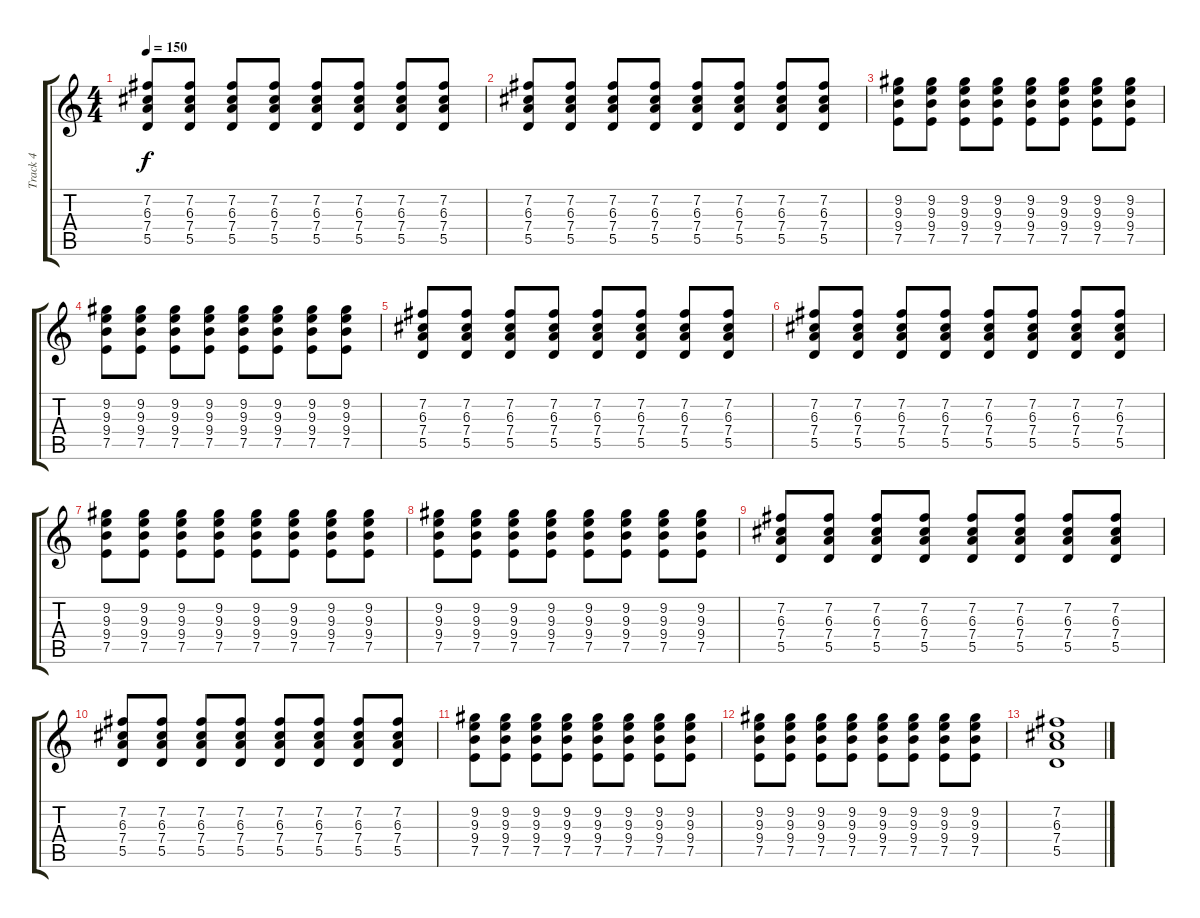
\track ("Track 4" "Track 4") {instrument acousticguitarsteel}
\staff {score tabs}
\tuning (E4 B3 G3 D3 A2 E2) {hide}
\ts (4 4)
\tempo 150
\clef g2
\ks c
(7.2 6.3 7.4 5.5).8{dy f} (7.2 6.3 7.4 5.5).8 (7.2 6.3 7.4 5.5).8 (7.2 6.3 7.4 5.5).8 (7.2 6.3 7.4 5.5).8 (7.2 6.3 7.4 5.5).8 (7.2 6.3 7.4 5.5).8 (7.2 6.3 7.4 5.5).8 |
(7.2 6.3 7.4 5.5).8 (7.2 6.3 7.4 5.5).8 (7.2 6.3 7.4 5.5).8 (7.2 6.3 7.4 5.5).8 (7.2 6.3 7.4 5.5).8 (7.2 6.3 7.4 5.5).8 (7.2 6.3 7.4 5.5).8 (7.2 6.3 7.4 5.5).8 |
(9.2 9.3 9.4 7.5).8 (9.2 9.3 9.4 7.5).8 (9.2 9.3 9.4 7.5).8 (9.2 9.3 9.4 7.5).8 (9.2 9.3 9.4 7.5).8 (9.2 9.3 9.4 7.5).8 (9.2 9.3 9.4 7.5).8 (9.2 9.3 9.4 7.5).8 |
(9.2 9.3 9.4 7.5).8 (9.2 9.3 9.4 7.5).8 (9.2 9.3 9.4 7.5).8 (9.2 9.3 9.4 7.5).8 (9.2 9.3 9.4 7.5).8 (9.2 9.3 9.4 7.5).8 (9.2 9.3 9.4 7.5).8 (9.2 9.3 9.4 7.5).8 |
(7.2 6.3 7.4 5.5).8 (7.2 6.3 7.4 5.5).8 (7.2 6.3 7.4 5.5).8 (7.2 6.3 7.4 5.5).8 (7.2 6.3 7.4 5.5).8 (7.2 6.3 7.4 5.5).8 (7.2 6.3 7.4 5.5).8 (7.2 6.3 7.4 5.5).8 |
(7.2 6.3 7.4 5.5).8 (7.2 6.3 7.4 5.5).8 (7.2 6.3 7.4 5.5).8 (7.2 6.3 7.4 5.5).8 (7.2 6.3 7.4 5.5).8 (7.2 6.3 7.4 5.5).8 (7.2 6.3 7.4 5.5).8 (7.2 6.3 7.4 5.5).8 |
(9.2 9.3 9.4 7.5).8 (9.2 9.3 9.4 7.5).8 (9.2 9.3 9.4 7.5).8 (9.2 9.3 9.4 7.5).8 (9.2 9.3 9.4 7.5).8 (9.2 9.3 9.4 7.5).8 (9.2 9.3 9.4 7.5).8 (9.2 9.3 9.4 7.5).8 |
(9.2 9.3 9.4 7.5).8 (9.2 9.3 9.4 7.5).8 (9.2 9.3 9.4 7.5).8 (9.2 9.3 9.4 7.5).8 (9.2 9.3 9.4 7.5).8 (9.2 9.3 9.4 7.5).8 (9.2 9.3 9.4 7.5).8 (9.2 9.3 9.4 7.5).8 |
(7.2 6.3 7.4 5.5).8 (7.2 6.3 7.4 5.5).8 (7.2 6.3 7.4 5.5).8 (7.2 6.3 7.4 5.5).8 (7.2 6.3 7.4 5.5).8 (7.2 6.3 7.4 5.5).8 (7.2 6.3 7.4 5.5).8 (7.2 6.3 7.4 5.5).8 |
(7.2 6.3 7.4 5.5).8 (7.2 6.3 7.4 5.5).8 (7.2 6.3 7.4 5.5).8 (7.2 6.3 7.4 5.5).8 (7.2 6.3 7.4 5.5).8 (7.2 6.3 7.4 5.5).8 (7.2 6.3 7.4 5.5).8 (7.2 6.3 7.4 5.5).8 |
(9.2 9.3 9.4 7.5).8 (9.2 9.3 9.4 7.5).8 (9.2 9.3 9.4 7.5).8 (9.2 9.3 9.4 7.5).8 (9.2 9.3 9.4 7.5).8 (9.2 9.3 9.4 7.5).8 (9.2 9.3 9.4 7.5).8 (9.2 9.3 9.4 7.5).8 |
(9.2 9.3 9.4 7.5).8 (9.2 9.3 9.4 7.5).8 (9.2 9.3 9.4 7.5).8 (9.2 9.3 9.4 7.5).8 (9.2 9.3 9.4 7.5).8 (9.2 9.3 9.4 7.5).8 (9.2 9.3 9.4 7.5).8 (9.2 9.3 9.4 7.5).8 |
(7.2 6.3 7.4 5.5).1
